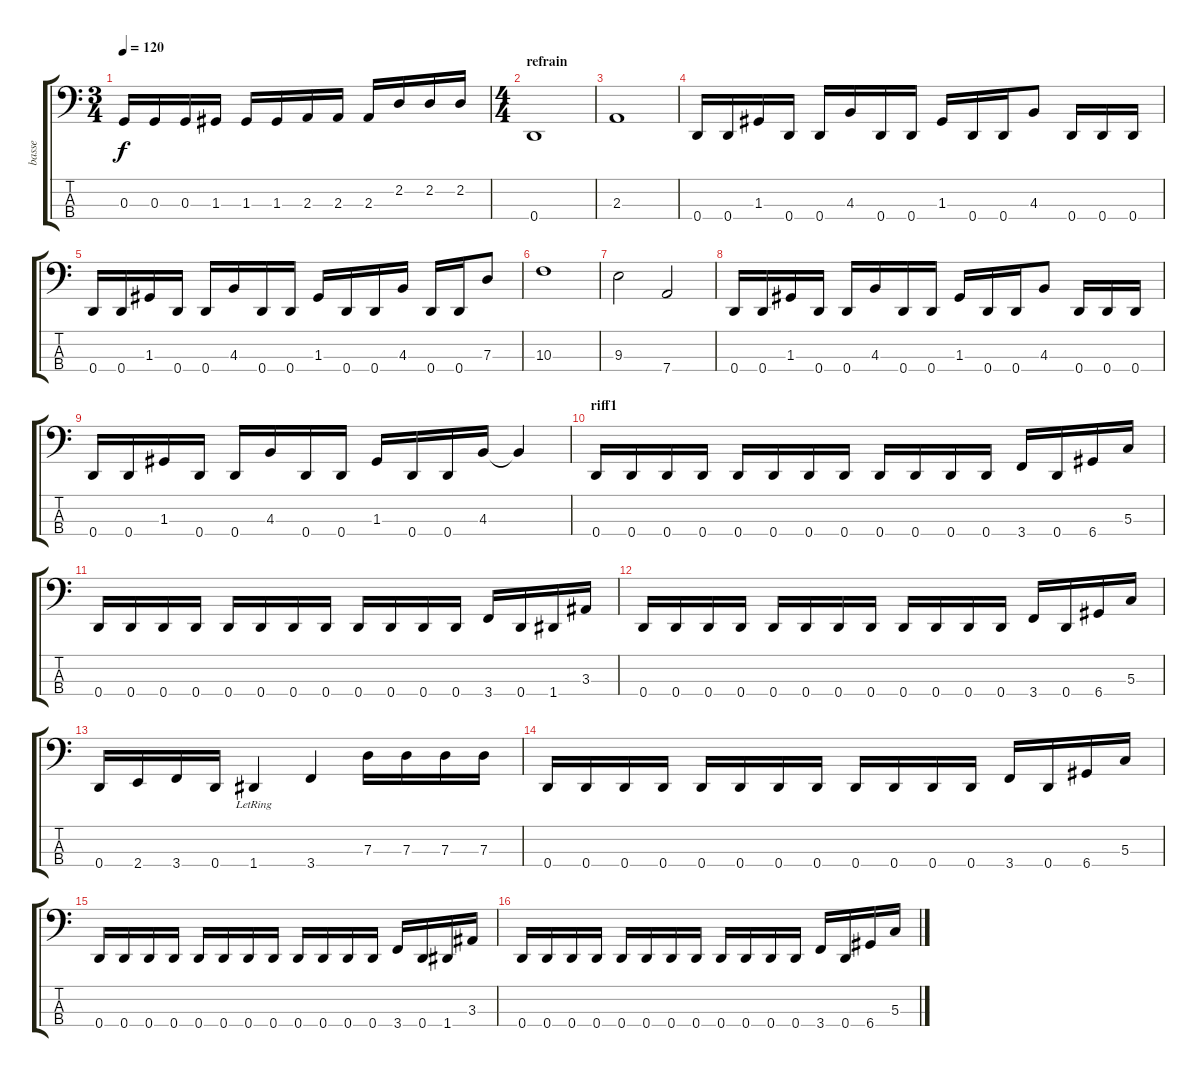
\track ("basse" "basse") {instrument electricbasspick}
\staff {score tabs}
\tuning (F2 C2 G1 D1) {hide}
\ts (3 4)
\tempo 120
\clef f4
\ks c
0.3.16{dy f} 0.3.16 0.3.16 1.3.16 1.3.16 1.3.16 2.3.16 2.3.16 2.3.16 2.2.16 2.2.16 2.2.16 |
\ts (4 4)
\section ("" "refrain")
0.4.1 |
2.3.1 |
0.4.16 0.4.16 1.3.16 0.4.16 0.4.16 4.3.16 0.4.16 0.4.16 1.3.16 0.4.16 0.4.16 4.3.8 0.4.16 0.4.16 0.4.16 |
0.4.16 0.4.16 1.3.16 0.4.16 0.4.16 4.3.16 0.4.16 0.4.16 1.3.16 0.4.16 0.4.16 4.3.16 0.4.16 0.4.16 7.3.8 |
10.3.1 |
9.3.2 7.4.2 |
0.4.16 0.4.16 1.3.16 0.4.16 0.4.16 4.3.16 0.4.16 0.4.16 1.3.16 0.4.16 0.4.16 4.3.8 0.4.16 0.4.16 0.4.16 |
0.4.16 0.4.16 1.3.16 0.4.16 0.4.16 4.3.16 0.4.16 0.4.16 1.3.16 0.4.16 0.4.16 4.3.16 4.3{t}.4 |
\section ("" "riff1")
0.4.16 0.4.16 0.4.16 0.4.16 0.4.16 0.4.16 0.4.16 0.4.16 0.4.16 0.4.16 0.4.16 0.4.16 3.4.16 0.4.16 6.4.16 5.3.16 |
0.4.16 0.4.16 0.4.16 0.4.16 0.4.16 0.4.16 0.4.16 0.4.16 0.4.16 0.4.16 0.4.16 0.4.16 3.4.16 0.4.16 1.4.16 3.3.16 |
0.4.16 0.4.16 0.4.16 0.4.16 0.4.16 0.4.16 0.4.16 0.4.16 0.4.16 0.4.16 0.4.16 0.4.16 3.4.16 0.4.16 6.4.16 5.3.16 |
0.4.16 2.4.16 3.4.16 0.4.16 1.4{lr}.4 3.4.4 7.3.16 7.3.16 7.3.16 7.3.16 |
0.4.16 0.4.16 0.4.16 0.4.16 0.4.16 0.4.16 0.4.16 0.4.16 0.4.16 0.4.16 0.4.16 0.4.16 3.4.16 0.4.16 6.4.16 5.3.16 |
0.4.16 0.4.16 0.4.16 0.4.16 0.4.16 0.4.16 0.4.16 0.4.16 0.4.16 0.4.16 0.4.16 0.4.16 3.4.16 0.4.16 1.4.16 3.3.16 |
0.4.16 0.4.16 0.4.16 0.4.16 0.4.16 0.4.16 0.4.16 0.4.16 0.4.16 0.4.16 0.4.16 0.4.16 3.4.16 0.4.16 6.4.16 5.3.16
